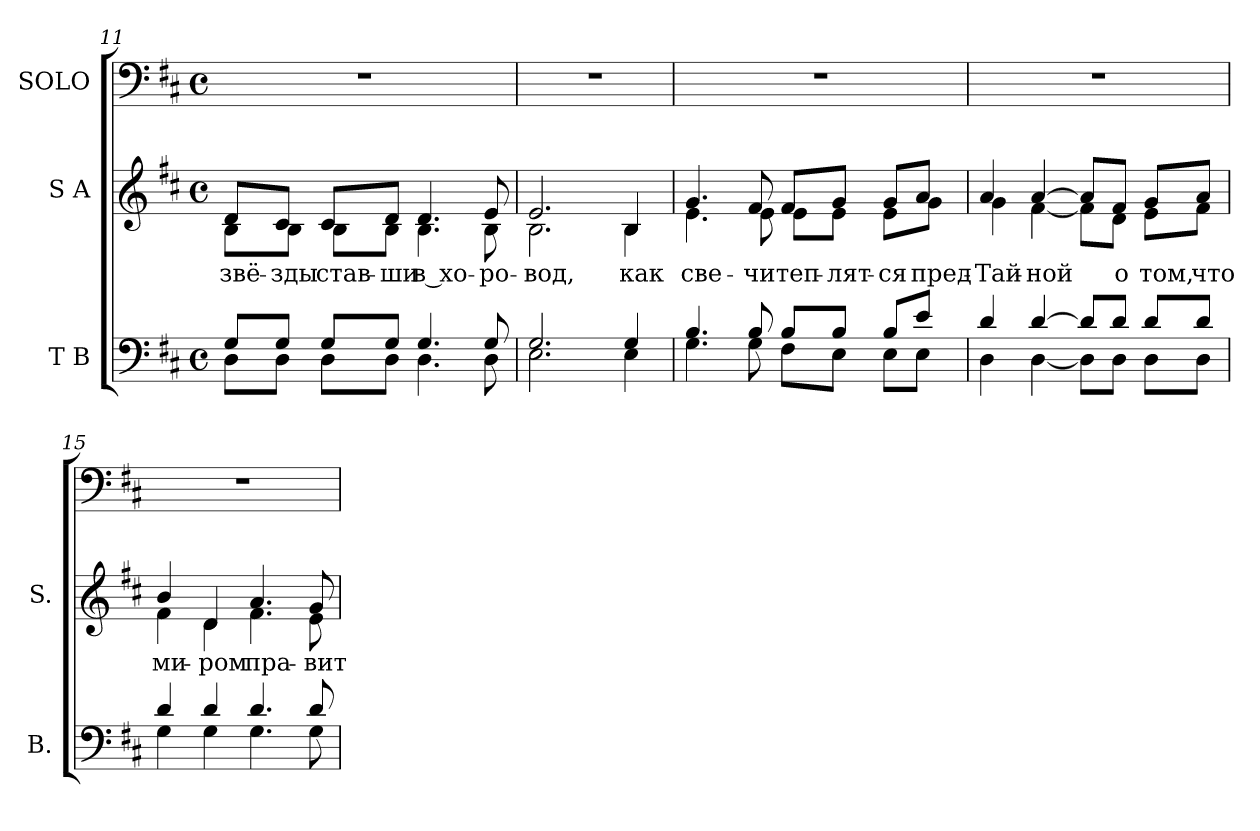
**kern	**kern	**text	**kern
*part3	*part2	*part2	*part1
*staff3	*staff2	*staff2	*staff1
*I"T B	*I"S A	*	*I"SOLO
*I'B.	*I'S.	*	*
!!LO:LB:g=z
*clefF4	*clefG2	*	*clefF4
*k[f#c#]	*k[f#c#]	*	*k[f#c#]
*b:	*b:	*	*b:
*M4/4	*M4/4	*	*M4/4
*met(c)	*met(c)	*	*met(c)
=11	=11	=11	=11
*^	*^	*	*
!	!	!	!	!LO:LY:b:color=#000000	!
8Gi/L	8Di\L	8di/L	8Bi\L	звё-	1r
!	!	!	!	!LO:LY:b:color=#000000	!
8Gi/J	8Di\J	8c#i/J	8Bi\J	-зды	.
!	!	!	!	!LO:LY:b:color=#000000	!
8Gi/L	8Di\L	8c#i/L	8Bi\L	став-	.
!	!	!	!	!LO:LY:b:color=#000000	!
8Gi/J	8Di\J	8di/J	8Bi\J	-ши	.
!	!	!	!	!LO:LY:b:color=#000000	!
4.Gi/	4.Di\	4.di/	4.Bi\	в хо-	.
!	!	!	!	!LO:LY:b:color=#000000	!
8Gi/	8Di\	8ei/	8Bi\	-ро-	.
=12	=12	=12	=12	=12	=12
!	!	!	!	!LO:LY:b:color=#000000	!
2.Gi/	2.Ei\	2.ei/	2.Bi\	-вод,	1r
!	!	!	!	!LO:LY:b:color=#000000	!
4Gi/	4Ei\	4Bi/	4Bi\	как	.
=13	=13	=13	=13	=13	=13
!	!	!	!	!LO:LY:b:color=#000000	!
4.Bi/	4.Gi\	4.gi/	4.ei\	све-	1r
!	!	!	!	!LO:LY:b:color=#000000	!
8Bi/	8Gi\	8f#i/	8ei\	-чи	.
!	!	!	!	!LO:LY:b:color=#000000	!
8Bi/L	8F#i\L	8f#i/L	8ei\L	теп-	.
!	!	!	!	!LO:LY:b:color=#000000	!
8Bi/J	8Ei\J	8gi/J	8ei\J	-лят-	.
!	!	!	!	!LO:LY:b:color=#000000	!
8Bi/L	8Ei\L	8gi/L	8ei\L	-ся	.
!	!	!	!	!LO:LY:b:color=#000000	!
8ei/J	8Ei\J	8ai/J	8gi\J	пред-	.
=14	=14	=14	=14	=14	=14
!	!	!	!	!LO:LY:b:color=#000000	!
4di/	4Di\	4ai/	4gi\	-Тай-	1r
!	!	!	!	!LO:LY:b:color=#000000	!
[>4di/	[<4Di\	[>4ai/	[<4f#i\	-ной	.
8di/L]	8Di\L]	8ai/L]	8f#i\L]	.	.
!	!	!	!	!LO:LY:b:color=#000000	!
8di/J	8Di\J	8f#i/J	8di\J	о	.
!	!	!	!	!LO:LY:b:color=#000000	!
8di/L	8Di\L	8gi/L	8ei\L	том,	.
!	!	!	!	!LO:LY:b:color=#000000	!
8di/J	8Di\J	8ai/J	8f#i\J	что	.
=15	=15	=15	=15	=15	=15
!	!	!	!	!LO:LY:b:color=#000000	!
4di/	4Gi\	4bi/	4f#i\	ми-	1r
!	!	!	!	!LO:LY:b:color=#000000	!
4di/	4Gi\	4di/	4di\	-ром	.
!	!	!	!	!LO:LY:b:color=#000000	!
4.di/	4.Gi\	4.ai/	4.f#i\	пра-	.
!	!	!	!	!LO:LY:b:color=#000000	!
8di/	8Gi\	8gi/	8ei\	-вит	.
*v	*v	*	*	*	*
*	*v	*v	*	*
=	=	=	=
*-	*-	*-	*-
